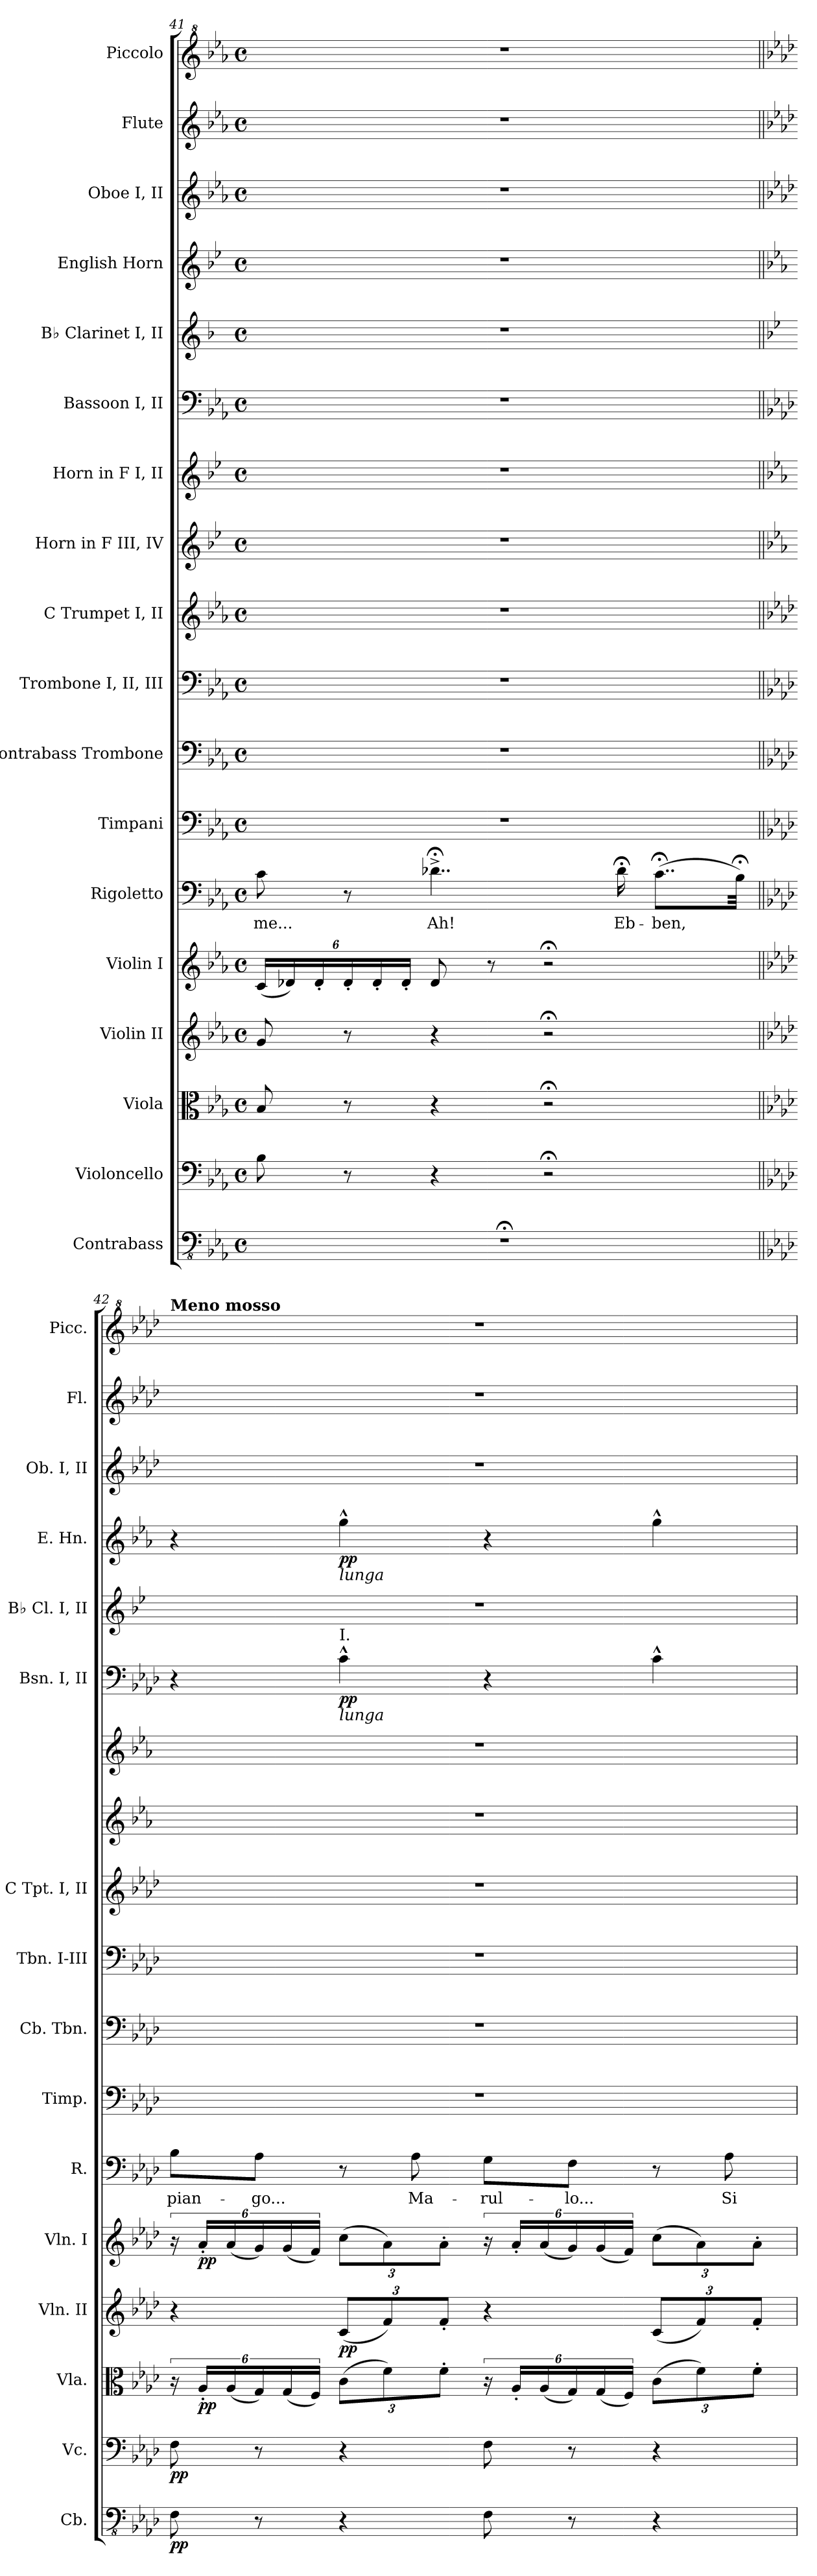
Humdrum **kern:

**kern	**dynam	**kern	**dynam	**kern	**dynam	**kern	**dynam	**kern	**dynam	**kern	**text	**kern	**kern	**kern	**kern	**kern	**kern	**kern	**dynam	**kern	**kern	**dynam	**kern	**kern	**kern
*part18	*part18	*part17	*part17	*part16	*part16	*part15	*part15	*part14	*part14	*part13	*part13	*part12	*part11	*part10	*part9	*part8	*part7	*part6	*part6	*part5	*part4	*part4	*part3	*part2	*part1
*staff18	*staff18	*staff17	*staff17	*staff16	*staff16	*staff15	*staff15	*staff14	*staff14	*staff13	*staff13	*staff12	*staff11	*staff10	*staff9	*staff8	*staff7	*staff6	*staff6	*staff5	*staff4	*staff4	*staff3	*staff2	*staff1
*I"Contrabass	*	*I"Violoncello	*	*I"Viola	*	*I"Violin II	*	*I"Violin I	*	*I"Rigoletto	*	*I"Timpani	*I"Contrabass  Trombone	*I"Trombone I, II, III	*I"C Trumpet I, II	*I"Horn in F III, IV	*I"Horn in F I, II	*I"Bassoon I, II	*	*I"B♭ Clarinet I, II	*I"English Horn	*	*I"Oboe I, II	*I"Flute	*I"Piccolo
*I'Cb.	*	*I'Vc.	*	*I'Vla.	*	*I'Vln. II	*	*I'Vln. I	*	*I'R.	*	*I'Timp.	*I'Cb.  Tbn.	*I'Tbn. I-III	*I'C Tpt. I, II	*	*	*I'Bsn. I, II	*	*I'B♭ Cl. I, II	*I'E. Hn.	*	*I'Ob. I, II	*I'Fl.	*I'Picc.
*clefFv4	*	*clefF4	*	*clefC3	*	*clefG2	*	*clefG2	*	*clefF4	*	*clefF4	*clefF4	*clefF4	*clefG2	*clefG2	*clefG2	*clefF4	*	*clefG2	*clefG2	*	*clefG2	*clefG2	*clefG^2
*	*	*	*	*	*	*	*	*	*	*	*	*	*	*	*	*ITrd4c7	*ITrd4c7	*	*	*ITrd1c2	*ITrd4c7	*	*	*	*ITrd-7c-12
*k[b-e-a-]	*	*k[b-e-a-]	*	*k[b-e-a-]	*	*k[b-e-a-]	*	*k[b-e-a-]	*	*k[b-e-a-]	*	*k[b-e-a-]	*k[b-e-a-]	*k[b-e-a-]	*k[b-e-a-]	*k[b-e-a-]	*k[b-e-a-]	*k[b-e-a-]	*	*k[b-e-a-]	*k[b-e-a-]	*	*k[b-e-a-]	*k[b-e-a-]	*k[b-e-a-]
*M4/4	*	*M4/4	*	*M4/4	*	*M4/4	*	*M4/4	*	*M4/4	*	*M4/4	*M4/4	*M4/4	*M4/4	*M4/4	*M4/4	*M4/4	*	*M4/4	*M4/4	*	*M4/4	*M4/4	*M4/4
*met(c)	*	*met(c)	*	*met(c)	*	*met(c)	*	*met(c)	*	*met(c)	*	*met(c)	*met(c)	*met(c)	*met(c)	*met(c)	*met(c)	*met(c)	*	*met(c)	*met(c)	*	*met(c)	*met(c)	*met(c)
*	*	*	*	*	*	*	*	*Xbrackettup	*	*	*	*	*	*	*	*	*	*	*	*	*	*	*	*	*
=41	=41	=41	=41	=41	=41	=41	=41	=41	=41	=41	=41	=41	=41	=41	=41	=41	=41	=41	=41	=41	=41	=41	=41	=41	=41
1r;<	.	8B-\	.	8B-/	.	8g/	.	(24c/LL	.	8c\	me...	1r	1r	1r	1r	1r	1r	1r	.	1r	1r	.	1r	1r	1r
.	.	.	.	.	.	.	.	24d-X/)	.	.	.	.	.	.	.	.	.	.	.	.	.	.	.	.	.
.	.	.	.	.	.	.	.	24d-'/	.	.	.	.	.	.	.	.	.	.	.	.	.	.	.	.	.
.	.	8r	.	8r	.	8r	.	24d-'/	.	8r	.	.	.	.	.	.	.	.	.	.	.	.	.	.	.
.	.	.	.	.	.	.	.	24d-'/	.	.	.	.	.	.	.	.	.	.	.	.	.	.	.	.	.
.	.	.	.	.	.	.	.	24d-'/JJ	.	.	.	.	.	.	.	.	.	.	.	.	.	.	.	.	.
.	.	4r	.	4r	.	4r	.	8d-/	.	4..d-X;<^\	Ah!	.	.	.	.	.	.	.	.	.	.	.	.	.	.
.	.	.	.	.	.	.	.	8r	.	.	.	.	.	.	.	.	.	.	.	.	.	.	.	.	.
.	.	2r;<	.	2r;<	.	2r;<	.	2r;<	.	.	.	.	.	.	.	.	.	.	.	.	.	.	.	.	.
.	.	.	.	.	.	.	.	.	.	16d-;<\	Eb-	.	.	.	.	.	.	.	.	.	.	.	.	.	.
.	.	.	.	.	.	.	.	.	.	(8..c;<\L	-ben,	.	.	.	.	.	.	.	.	.	.	.	.	.	.
.	.	.	.	.	.	.	.	.	.	32B-;<\Jkk)	.	.	.	.	.	.	.	.	.	.	.	.	.	.	.
!!LO:LB:g=z
=42||	=42||	=42||	=42||	=42||	=42||	=42||	=42||	=42||	=42||	=42||	=42||	=42||	=42||	=42||	=42||	=42||	=42||	=42||	=42||	=42||	=42||	=42||	=42||	=42||	=42||
*k[b-e-a-d-]	*	*k[b-e-a-d-]	*	*k[b-e-a-d-]	*	*k[b-e-a-d-]	*	*k[b-e-a-d-]	*	*k[b-e-a-d-]	*	*k[b-e-a-d-]	*k[b-e-a-d-]	*k[b-e-a-d-]	*k[b-e-a-d-]	*k[b-e-a-d-]	*k[b-e-a-d-]	*k[b-e-a-d-]	*	*k[b-e-a-d-]	*k[b-e-a-d-]	*	*k[b-e-a-d-]	*k[b-e-a-d-]	*k[b-e-a-d-]
*	*	*	*	*	*	*	*	*brackettup	*	*	*	*	*	*	*	*	*	*	*	*	*	*	*	*	*
!	!	!	!	!	!	!	!	!	!	!	!	!	!	!	!	!	!	!	!	!	!	!	!	!	!LO:TX:a:B:t=Meno mosso
!	!LO:DY:b	!	!LO:DY:b	!	!	!	!	!	!	!	!	!	!	!	!	!	!	!	!	!	!	!	!	!	!
8FF\	pp	8F\	pp	24r	.	4r	.	24r	.	8B-\L	pian-	1r	1r	1r	1r	1r	1r	4r	.	1r	4r	.	1r	1r	1r
!	!	!	!	!	!LO:DY:b	!	!	!	!LO:DY:b	!	!	!	!	!	!	!	!	!	!	!	!	!	!	!	!
.	.	.	.	24A-'/LL	pp	.	.	24a-'/LL	pp	.	.	.	.	.	.	.	.	.	.	.	.	.	.	.	.
.	.	.	.	(24A-/	.	.	.	(24a-/	.	.	.	.	.	.	.	.	.	.	.	.	.	.	.	.	.
8r	.	8r	.	24G/)	.	.	.	24g/)	.	8A-\J	-go...	.	.	.	.	.	.	.	.	.	.	.	.	.	.
.	.	.	.	(24G/	.	.	.	(24g/	.	.	.	.	.	.	.	.	.	.	.	.	.	.	.	.	.
.	.	.	.	24F/JJ)	.	.	.	24f/JJ)	.	.	.	.	.	.	.	.	.	.	.	.	.	.	.	.	.
*	*	*	*	*Xbrackettup	*	*Xbrackettup	*	*Xbrackettup	*	*	*	*	*	*	*	*	*	*	*	*	*	*	*	*	*
!	!	!	!	!	!	!	!	!	!	!	!	!	!	!	!	!	!	!	!	!	!LO:TX:b:i:t=lunga	!	!	!	!
!	!	!	!	!	!	!	!	!	!	!	!	!	!	!	!	!	!	!LO:TX:b:i:t=lunga	!	!	!	!	!	!	!
!	!	!	!	!	!	!	!	!	!	!	!	!	!	!	!	!	!	!LO:TX:a:t=I.	!	!	!	!	!	!	!
!	!	!	!	!	!	!	!LO:DY:b	!	!	!	!	!	!	!	!	!	!	!	!LO:DY:b	!	!	!LO:DY:b	!	!	!
4r	.	4r	.	(12c\L	.	(12c/L	pp	(12cc\L	.	8r	.	.	.	.	.	.	.	4c^^\	pp	.	4cc^^\	pp	.	.	.
.	.	.	.	12f\)	.	12f/)	.	12a-\)	.	.	.	.	.	.	.	.	.	.	.	.	.	.	.	.	.
.	.	.	.	.	.	.	.	.	.	8A-\	Ma-	.	.	.	.	.	.	.	.	.	.	.	.	.	.
.	.	.	.	12f'\J	.	12f'/J	.	12a-'\J	.	.	.	.	.	.	.	.	.	.	.	.	.	.	.	.	.
*	*	*	*	*brackettup	*	*	*	*brackettup	*	*	*	*	*	*	*	*	*	*	*	*	*	*	*	*	*
8FF\	.	8F\	.	24r	.	4r	.	24r	.	8G\L	-rul-	.	.	.	.	.	.	4r	.	.	4r	.	.	.	.
.	.	.	.	24A-'/LL	.	.	.	24a-'/LL	.	.	.	.	.	.	.	.	.	.	.	.	.	.	.	.	.
.	.	.	.	(24A-/	.	.	.	(24a-/	.	.	.	.	.	.	.	.	.	.	.	.	.	.	.	.	.
8r	.	8r	.	24G/)	.	.	.	24g/)	.	8F\J	-lo...	.	.	.	.	.	.	.	.	.	.	.	.	.	.
.	.	.	.	(24G/	.	.	.	(24g/	.	.	.	.	.	.	.	.	.	.	.	.	.	.	.	.	.
.	.	.	.	24F/JJ)	.	.	.	24f/JJ)	.	.	.	.	.	.	.	.	.	.	.	.	.	.	.	.	.
*	*	*	*	*Xbrackettup	*	*	*	*Xbrackettup	*	*	*	*	*	*	*	*	*	*	*	*	*	*	*	*	*
4r	.	4r	.	(12c\L	.	(12c/L	.	(12cc\L	.	8r	.	.	.	.	.	.	.	4c^^\	.	.	4cc^^\	.	.	.	.
.	.	.	.	12f\)	.	12f/)	.	12a-\)	.	.	.	.	.	.	.	.	.	.	.	.	.	.	.	.	.
.	.	.	.	.	.	.	.	.	.	8A-\	Si-	.	.	.	.	.	.	.	.	.	.	.	.	.	.
.	.	.	.	12f'\J	.	12f'/J	.	12a-'\J	.	.	.	.	.	.	.	.	.	.	.	.	.	.	.	.	.
=	=	=	=	=	=	=	=	=	=	=	=	=	=	=	=	=	=	=	=	=	=	=	=	=	=
*-	*-	*-	*-	*-	*-	*-	*-	*-	*-	*-	*-	*-	*-	*-	*-	*-	*-	*-	*-	*-	*-	*-	*-	*-	*-
